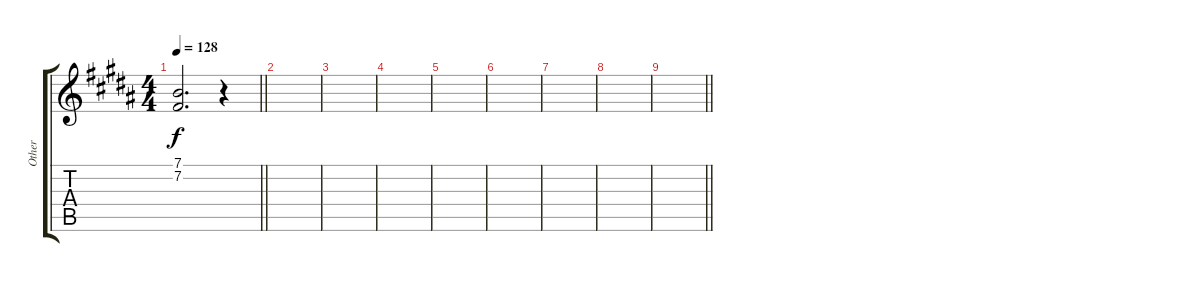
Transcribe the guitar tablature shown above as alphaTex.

\track ("Other" "Other") {instrument lead1square}
\staff {score tabs}
\tuning (E4 B3 G3 D3 A2 E2) {hide}
\ts (4 4)
\tempo 128
\clef g2
\barLineRight lightlight
\ks b
(7.1{t} 7.2{t}).2{d dy f} r.4 |
|
|
|
|
|
|
|
\barLineRight lightlight
